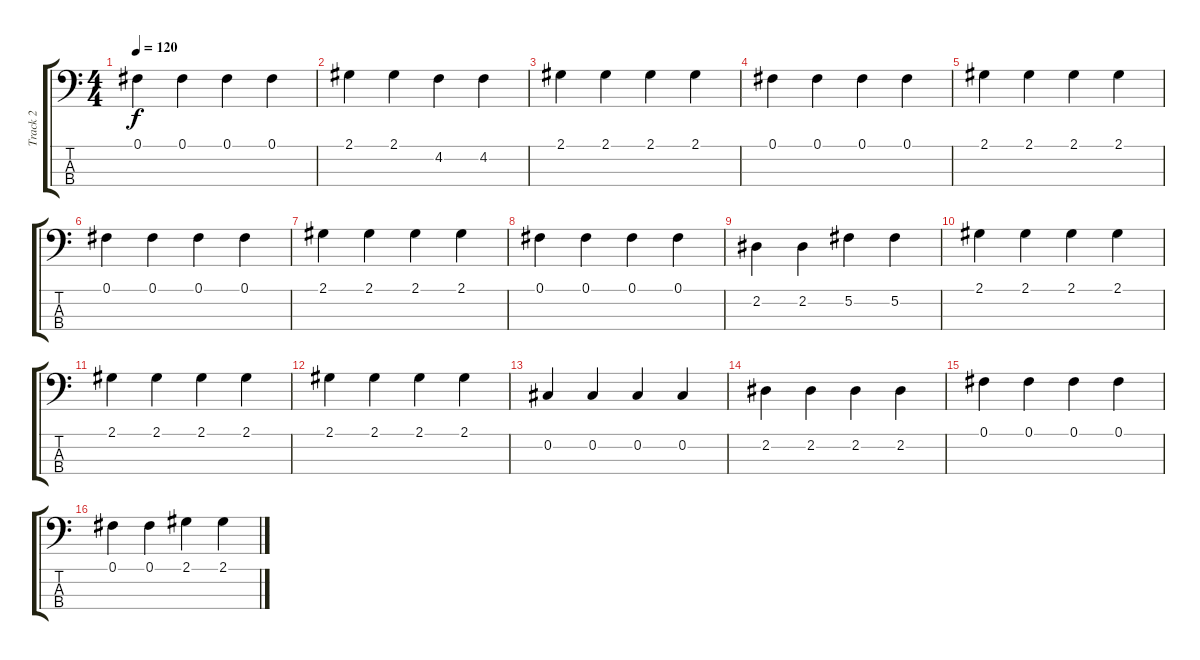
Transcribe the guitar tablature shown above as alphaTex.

\track ("Track 2" "Track 2") {instrument electricbassfinger}
\staff {score tabs}
\tuning (Gb2 Db2 Ab1 Eb1) {hide}
\ts (4 4)
\tempo 120
\clef f4
\ks c
0.1.4{dy f} 0.1.4 0.1.4 0.1.4 |
2.1.4 2.1.4 4.2.4 4.2.4 |
2.1.4 2.1.4 2.1.4 2.1.4 |
0.1.4 0.1.4 0.1.4 0.1.4 |
2.1.4 2.1.4 2.1.4 2.1.4 |
0.1.4 0.1.4 0.1.4 0.1.4 |
2.1.4 2.1.4 2.1.4 2.1.4 |
0.1.4 0.1.4 0.1.4 0.1.4 |
2.2.4 2.2.4 5.2.4 5.2.4 |
2.1.4 2.1.4 2.1.4 2.1.4 |
2.1.4 2.1.4 2.1.4 2.1.4 |
2.1.4 2.1.4 2.1.4 2.1.4 |
0.2.4 0.2.4 0.2.4 0.2.4 |
2.2.4 2.2.4 2.2.4 2.2.4 |
0.1.4 0.1.4 0.1.4 0.1.4 |
0.1.4 0.1.4 2.1.4 2.1.4
